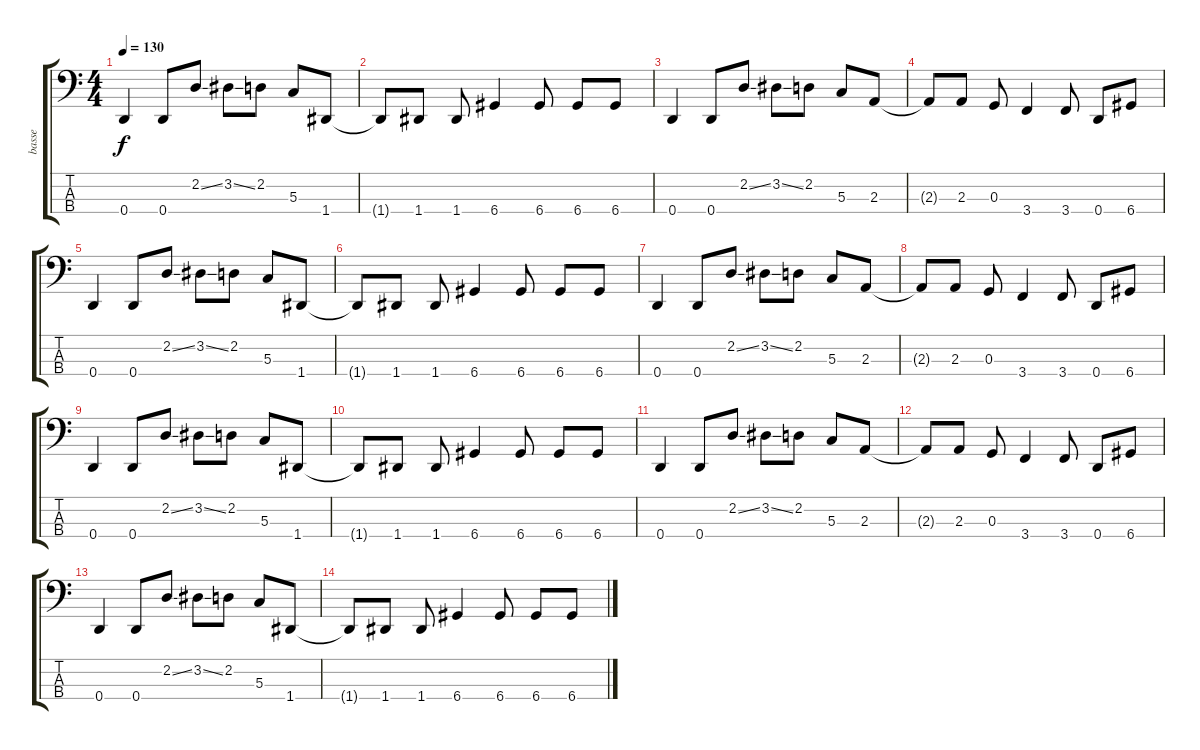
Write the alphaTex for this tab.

\track ("basse" "basse") {instrument electricbasspick}
\staff {score tabs}
\tuning (F2 C2 G1 D1) {hide}
\ts (4 4)
\tempo 130
\clef f4
\ks c
0.4.4{dy f} 0.4.8 2.2{ss}.8 3.2{ss}.8 2.2.8 5.3.8 1.4.8 |
1.4{t}.8 1.4.8 1.4.8 6.4.4 6.4.8 6.4.8 6.4.8 |
0.4.4 0.4.8 2.2{ss}.8 3.2{ss}.8 2.2.8 5.3.8 2.3.8 |
2.3{t}.8 2.3.8 0.3.8 3.4.4 3.4.8 0.4.8 6.4.8 |
0.4.4 0.4.8 2.2{ss}.8 3.2{ss}.8 2.2.8 5.3.8 1.4.8 |
1.4{t}.8 1.4.8 1.4.8 6.4.4 6.4.8 6.4.8 6.4.8 |
0.4.4 0.4.8 2.2{ss}.8 3.2{ss}.8 2.2.8 5.3.8 2.3.8 |
2.3{t}.8 2.3.8 0.3.8 3.4.4 3.4.8 0.4.8 6.4.8 |
0.4.4 0.4.8 2.2{ss}.8 3.2{ss}.8 2.2.8 5.3.8 1.4.8 |
1.4{t}.8 1.4.8 1.4.8 6.4.4 6.4.8 6.4.8 6.4.8 |
0.4.4 0.4.8 2.2{ss}.8 3.2{ss}.8 2.2.8 5.3.8 2.3.8 |
2.3{t}.8 2.3.8 0.3.8 3.4.4 3.4.8 0.4.8 6.4.8 |
0.4.4 0.4.8 2.2{ss}.8 3.2{ss}.8 2.2.8 5.3.8 1.4.8 |
1.4{t}.8 1.4.8 1.4.8 6.4.4 6.4.8 6.4.8 6.4.8
